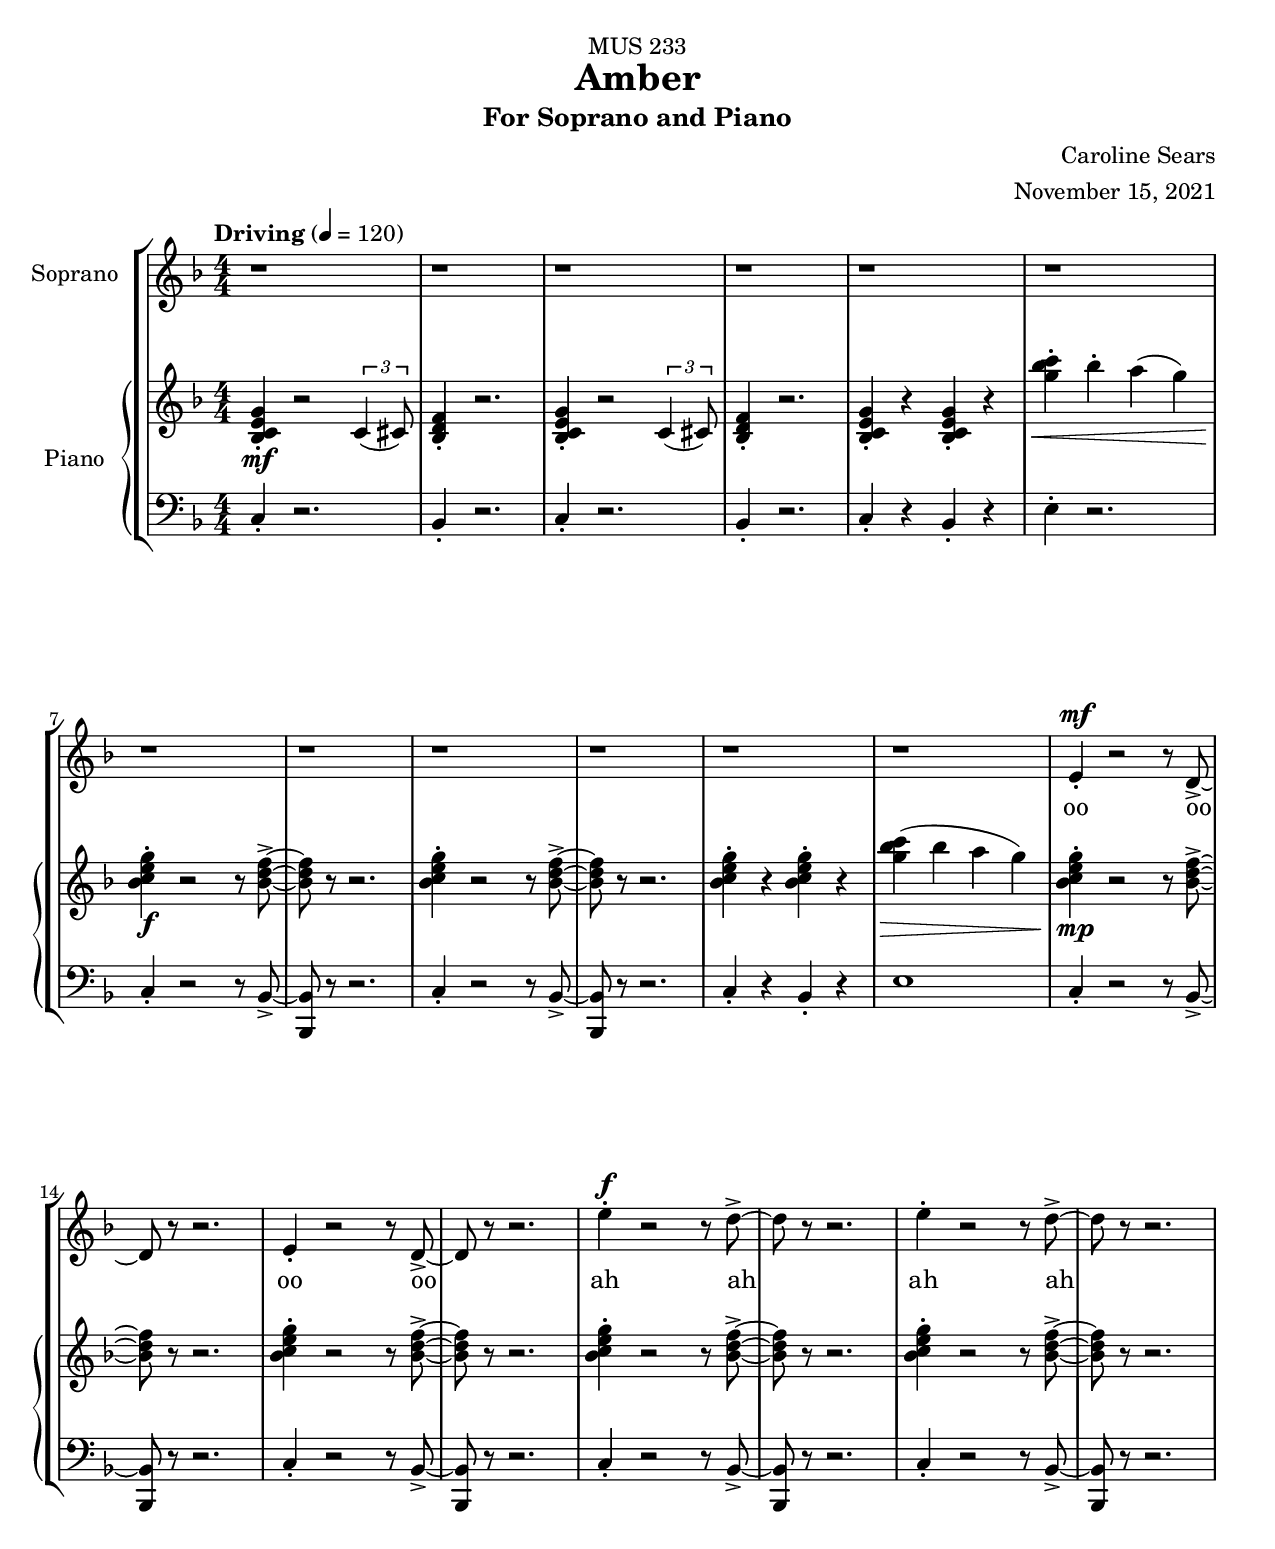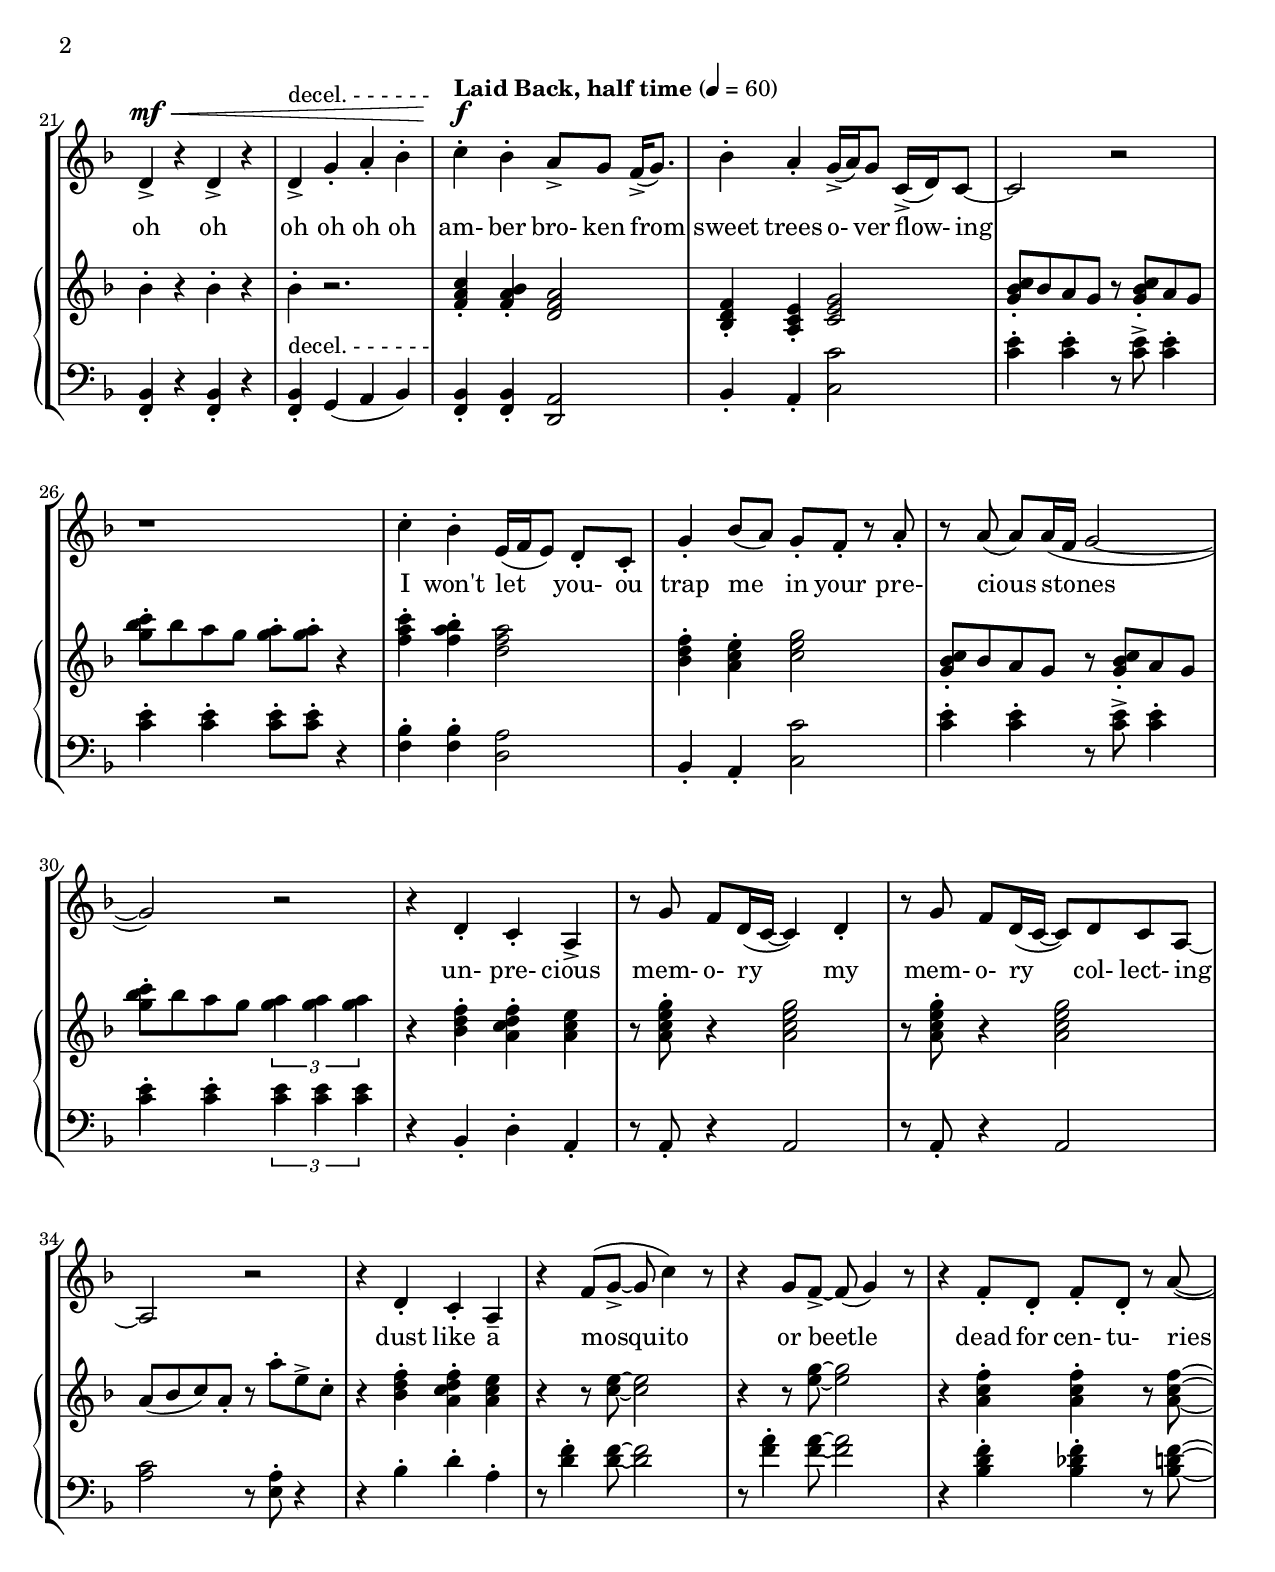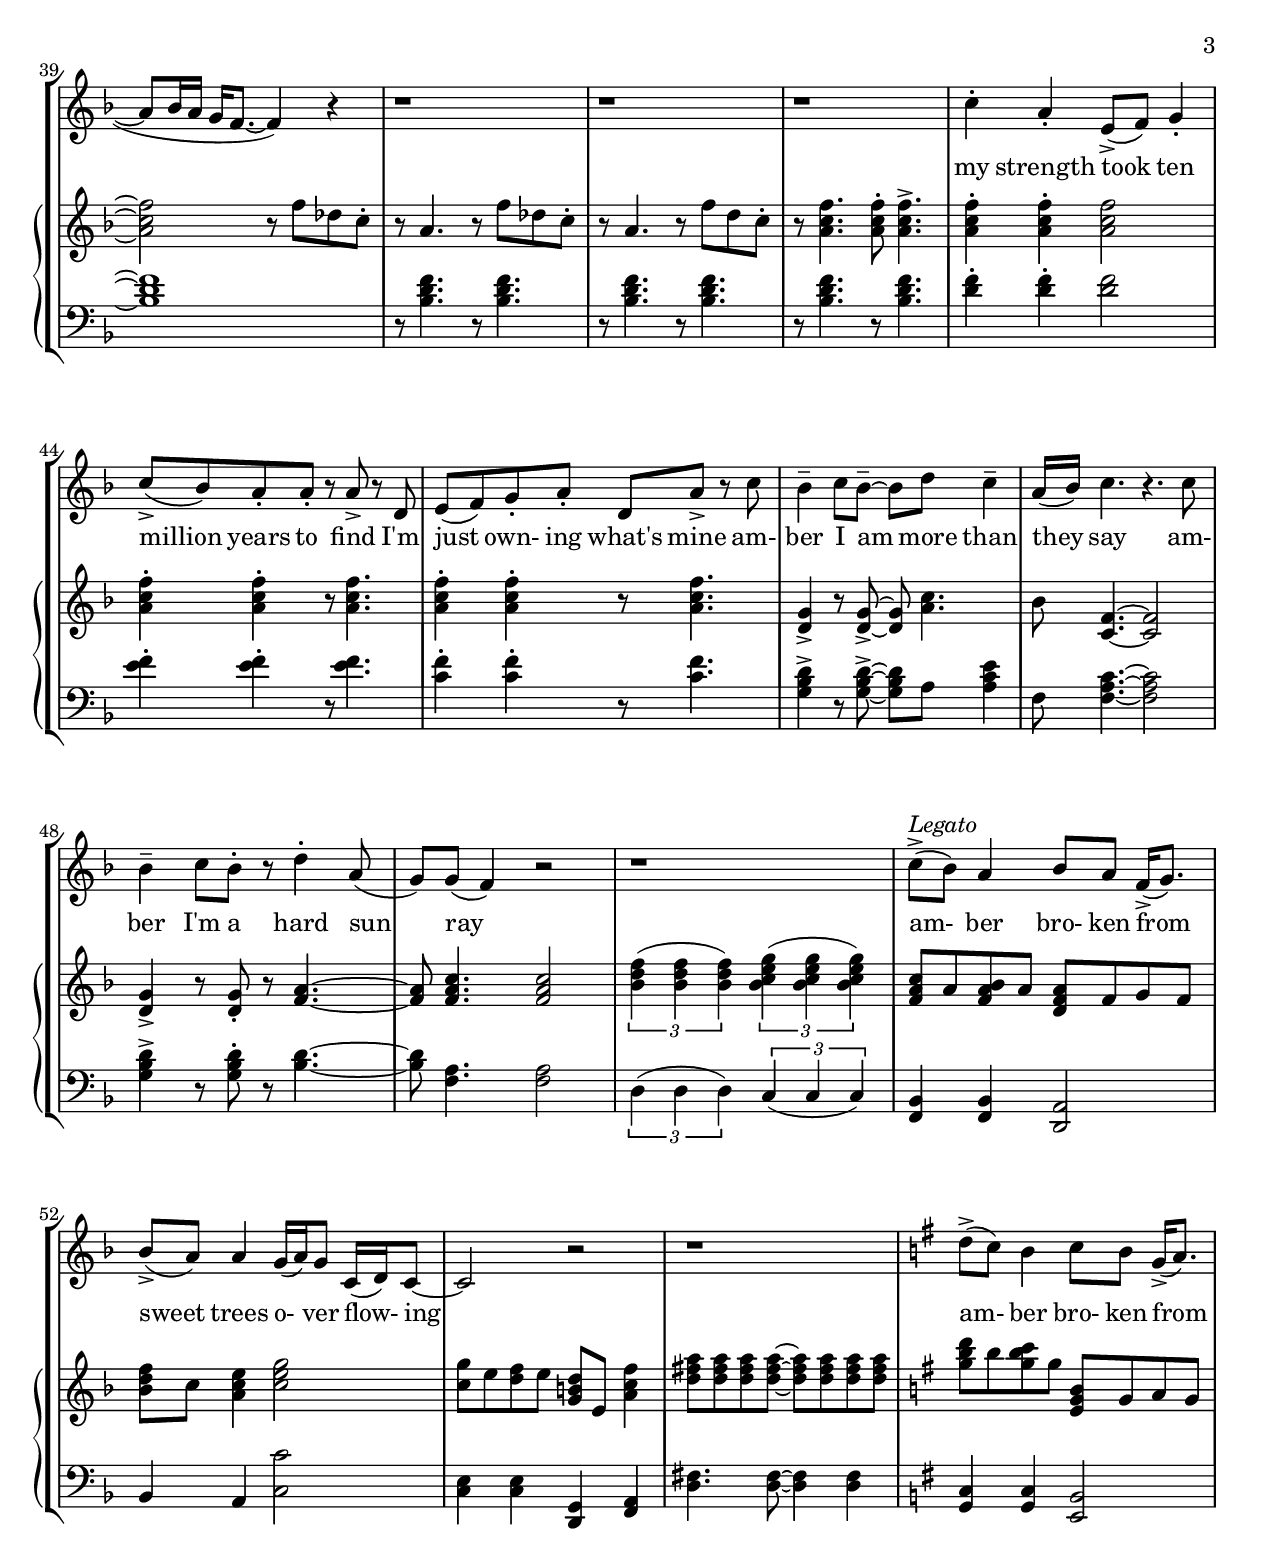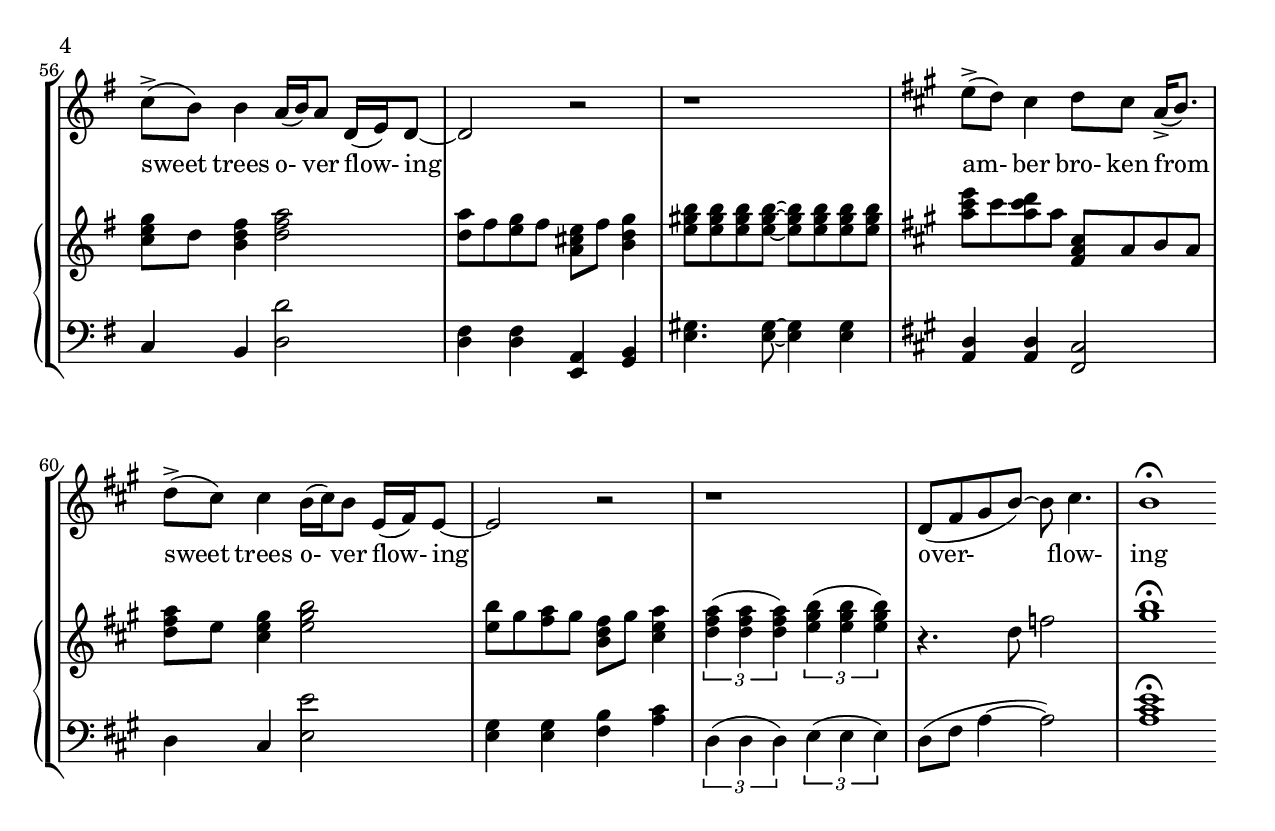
%%%%%%%%%%%%%%%%%%%% Header + Paper Dimensions %%%%%%%%%%%%%%%%%%%%
\header {
  title = "Amber"
    subtitle = "For Soprano and Piano"
    dedication = "MUS 233"
    composer = "Caroline Sears"
    arranger = "November 15, 2021"
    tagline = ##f

}
\paper {
  #(set-paper-size "ansi a")
  #(define top-margin (* 0.75 in))
}

%%%%%%%%%%%%%%%%%%%% Musical/Lyrical Content %%%%%%%%%%%%%%%%%%%%%%%%%%

%%%%% VOICE PART %%%%%%%%%%%
theNotes = \relative c'' {
    \set Staff.midiInstrument = "flute"
    \key f \major % C mixolydian
    \numericTimeSignature \time 4/4
    \tempo "Driving" 4 = 120
    \dynamicUp

    %%Intro %%
    r1 | r1 |r1 | r1 | r1 | r1 | r1 | r1 | r1 | r1 | r1 | r1 |
    e,4\staccato\mf r2 r8 d8\accent~ |d8 r8 r2. |e4\staccato r2 r8 d8\accent~ |d8 r8 r2. 
    e'4\staccato\f r2 r8 d8\accent~ |d8 r8 r2. |e4\staccato r2 r8 d8\accent~ |d8 r8 r2. 
    d,4\accent\mf\< r4 d4\accent r4| d4\accent^\markup{"decel. - - - - - -"}  g4\staccato a4\staccato bes\staccato |


    %% Verse 1 %%

    %bar 23%
    \tempo "Laid Back, half time" 4 = 60
    c4\staccato\!\f bes4\staccato  a8\accent g8 f16\accent (g8.) | bes4\staccato  a\staccato g16\accent (a16) g8 c,16\accent (d16) c8~ |
    c2 r2 | r1 |
    %bar 27%
     c'4\staccato bes4\staccato  e,16 (f16 e8)  d8\staccato c8\staccato | g'4\staccato bes8 (a) g8\staccato f8\staccato r8 a8\staccato |
    r8 a8 (a) a16 (f16 g2~ | g2) r2 |
    %bar 31%
    r4 d4\staccato c4\staccato a\accent |r8 g'8 f d16 (c16~c4) d4\staccato | r8 g8 f d16 (c16~c8) d8 c8 a~ |a2 r2 |
    %bar 35%
    r4 d4\staccato c4\staccato a4\tenuto | r4 f'8 (g8\accent~g8 c4) r8 | r4 g8 f8\accent~f8 (g4) r8 | r4 f8\staccato d\staccato f\staccato d\staccato r8 a'8(~a8 bes16  a16 
    g f8.~f4)  r4|
    %bar40
     r1 |r1| r1 |
     %bar 43
    c'4\staccato a\staccato e8\accent (f8) g4\staccato | c8\accent (bes) a8\staccato a8\staccato r8 a\accent r8 d,8 |
    e8 (f) g8\staccato a8\staccato  d,8 a'8\accent r8 c8| bes4\tenuto c8 bes8\tenuto~bes8 d8 c4\tenuto| a16 (bes) c4. r4. c8|
    %bar 48
    bes4\tenuto c8 bes8\staccato r8 d4\staccato a8 (g8) g8 (f4) r2 | r1 |
    %bar 50
    c'8\accent^\markup{\italic{"Legato"}} (bes8)  a4 bes8 a8 f16\accent (g8.) | bes8\accent (a8) a4 g16 (a16) g8 c,16 (d16) c8~ |
    c2 r2 | r1 |
    %bar 54
    \key g \major
    d'8\accent (c8)  b4 c8 b8 g16\accent (a8.) | c8\accent (b8) b4 a16 (b16) a8 d,16 (e16) d8~ |
    d2 r2 | r1 |
    \key a \major
    %bar 58
    e'8\accent (d8)  cis4 d8 cis8 a16\accent (b8.) | d8\accent (cis8) cis4 b16 (cis16) b8 e,16 (fis16) e8~ |
    e2 r2 | r1 |
    %bar 62
    d8 (fis gis b)~b8 cis4.|b1\fermata \bar ".|"






    %% Verse 2 %%

    %% Breakdown %%

    %% Verse 3? %%

    %% End %%
    
  }

theWords =  \lyricmode {
      %% Intro %%%
      oo oo oo oo
      ah ah ah ah
      oh oh oh oh oh oh
      %% Verse 1%%%
      am- ber bro- ken from
      sweet trees o- ver flow- ing
      I won't let you- _ou  trap me
      in your pre- cious stones_
      un- pre- cious mem- o- ry my
      mem- o- ry col- lect- ing
      dust like a mosquito or beetle
      dead for cen- tu- ries
      my strength took ten million
      years to find
      I'm just own- ing what's mine
      am- ber I am more than they say
      am- ber I'm a hard sun ray 

      am- ber bro- ken from
      sweet trees o- ver flow- ing

      am- ber bro- ken from
      sweet trees o- ver flow- ing

      am- ber bro- ken from
      sweet trees o- ver flow- ing

      over- flow- ing



  }

%%%%%% PIANO PART %%%%%%%%%%
righthand =\relative c' {
    \key f \major
    \numericTimeSignature \time 4/4

    %%%%%%%% INTRO %%%%%%%%
    \tempo "Driving" 4 = 120
    <bes c e g>4\staccato\mf r2 \tuplet 3/2 {c4 (cis8)} | <bes d f>4\staccato r2.|
    <bes c e g>4\staccato r2 \tuplet 3/2 {c4 (cis8)} | <bes d f>4\staccato r2.|
    <bes c e g>4\staccato r4 <bes c e g>4\staccato r4|
    <g'' bes c>4\staccato\< bes\staccato a (g) |
    <bes, c e g>4\staccato\!\f r2 r8 <bes d f>8\accent~|<bes d f>8 r8 r2. |
    <bes c e g>4\staccato r2 r8 <bes d f>8\accent~|<bes d f>8 r8 r2. |
    <bes c e g>4\staccato r4 <bes c e g>4\staccato r4|
    <g' bes c>4\> (bes a g) |
    <bes, c e g>4\!\mp\staccato r2 r8 <bes d f>8\accent~|<bes d f>8 r8 r2. |
    <bes c e g>4\staccato r2 r8 <bes d f>8\accent~|<bes d f>8 r8 r2. |
    <bes c e g>4\staccato r2 r8 <bes d f>8\accent~|<bes d f>8 r8 r2. |
    <bes c e g>4\staccato r2 r8 <bes d f>8\accent~|<bes d f>8 r8 r2. |
    bes4\staccato r4 bes4\staccato r4 | bes4\staccato r2. | 
    

    
    %%%% VERSE 1 %%%%%%%%
    \tempo "Laid Back, half time" 4 = 60

    %bar 23%
    <f a c>4\staccato <f a bes>\staccato <d f a>2 | <bes d f>4\staccato <a c e>4\staccato  <c e g>2 |
    <g' bes c>8\staccato  bes  a g r8 <g bes c>8\staccato a g | <g' bes c>8\staccato  bes  a g <g a>8\staccato <g a>8\staccato r4|
    %bar 27%
    <f a c>4\staccato <f a bes>\staccato <d f a>2 | <bes d f>4\staccato <a c e>4\staccato  <c e g>2 |
    <g bes c>8\staccato  bes  a g r8 <g bes c>8\staccato a g | <g' bes c>8\staccato  bes  a g \tuplet 3/2 {<g a>4 <g a>4 <g a>4 } |
    %bar 31%
    r4 <bes, d f>4\staccato <a c d f>4\staccato <a c e> | r8 <a c e g>\staccato r4 <a c e g>2 |  r8 <a c e g>\staccato r4 <a c e g>2 | 
    %bar 34%
    a8 (bes c) a\staccato r8 a'\staccato e\accent c\staccato |r4 <bes d f>4\staccato <a c d f>4\staccato <a c e> |
    r4 r8 <c e>8~<c e>2 | r4 r8 <e g>8~<e g>2 | r4 <a, c f>4\staccato <a c f>4\staccato r8 <a c f>8~| <a c f>2 r8 f'8 des c\staccato|
    %bar 40
    r8 a4. r8 f'8 des c\staccato | r8 a4. r8 f'8 d c\staccato | r8 <a c f>4. <a c f>8\staccato <a c f>4.\accent  |
    <a c f>4\staccato <a c f>4\staccato <a c f>2 |<a c f>4\staccato <a c f>4\staccato r8<a c f>4.| 
    %bar45
    <a c f>4\staccato <a c f>4\staccato r8<a c f>4.| <g d>4\accent r8 <g d>\accent~<g d>8 <a c>4. |
    bes8 <f c>4.~<f c>2 |<g d>4\accent r8 <g d>\staccato r8 <f a>4.~| <f a>8 <f a c>4. <f a c>2 |
    %bar 50
    \tuplet 3/2 {<bes d f>4 (<bes d f>4 <bes d f>4)} \tuplet 3/2 { <bes c e g>4 (<bes c e g>4 <bes c e g>4)} |
    %bar 51
    <f a c>8 a8 <f a bes>8 a8 <d, f a>8 f8 g8 f | <bes d f>8 c8 <a c e>4 <c e g>2 |
    <c g'>8 e8 <d f>8 e8 <g, b d > e8 <a c f>4 | <d fis a>8 <d fis a>8 <d fis a>8 <d fis a>8~<d fis a>8 <d fis a>8 <d fis a>8 <d fis a>8 |
    %bar 55
    \key g \major
    <g b d>8 b8 <g b c>8 g8 <e, g b>8 g8 a8 g | <c e g>8 d8 <b d fis>4 <d fis a>2 |
    <d a'>8 fis8 <e g>8 fis8 <a, cis e > fis'8 <b, d g>4 | <e gis b>8 <e gis b>8 <e gis b>8 <e gis b>8~<e gis b>8<e gis b>8 <e gis b>8 <e gis b>8|

    \key a \major 
    <a cis e>8 cis8 <a cis d>8 a8 <fis, a cis>8 a8 b8 a | <d fis a>8 e8 <cis e gis>4 <e gis b>2 |
    <e b'>8 gis8 <fis a>8 gis8 <b, d fis > gis'8 <cis, e a>4 |\tuplet 3/2 {<d fis a>4 (<d fis a>4 <d fis a>4)} \tuplet 3/2 { <e gis b>4 (<e gis b>4 <e gis b>4)} |
    r4. d8 f2 | <gis b>1\fermata \bar ".|"
    



  }

lefthand = \relative c {
    \key f \major
    \numericTimeSignature \time 4/4
    \clef "bass"

    %%%%%%%% INTRO %%%%%%%%
    \tempo "Driving" 4 = 120
    c4\staccato r2.|bes4\staccato r2. |
    c4\staccato r2.|bes4\staccato r2. |
    c4\staccato r4 bes4\staccato r4|
    e4\staccato r2.|
    c4\staccato r2 r8 bes8~\accent|<bes bes,>8 r8 r2. |
    c4\staccato r2 r8 bes8~\accent|<bes bes,>8 r8 r2. |
    c4\staccato r4 bes4\staccato r4|
    e1|
    c4\staccato r2 r8 bes8~\accent|<bes bes,>8 r8 r2. |
    c4\staccato r2 r8 bes8~\accent|<bes bes,>8 r8 r2. |
    c4\staccato r2 r8 bes8~\accent|<bes bes,>8 r8 r2. |
    c4\staccato r2 r8 bes8~\accent|<bes bes,>8 r8 r2. |
    <bes f>4\staccato r4 <bes f>4\staccato r4 |
    <bes f>4\staccato^\markup{"decel. - - - - - -"} g4 (a bes) |

    %%%%% VERSE 1 %%%%%%%%%%
    \tempo "Laid Back, half time" 4 = 60

    %bar 23%
    <f bes>4\staccato <f bes>4\staccato <d a'>2 | bes'4\staccato a4\staccato <c c'>2| 
    <c' e>4\staccato <c e>\staccato r8 <c e>\accent <c e>4\staccato  |
     <c e>4\staccato <c e>\staccato <c e>8\staccato <c e>8\staccato r4 |
     %bar 27%
     <f, bes>4\staccato <f bes>4\staccato <d a'>2 | bes4\staccato a4\staccato <c c'>2|
     <c' e>4\staccato <c e>\staccato r8 <c e>\accent <c e>4\staccato  |
     <c e>4\staccato <c e>\staccato \tuplet 3/2 {<c e>4 <c e>4 <c e>4}  |
     %bar 31%
      r4 bes,4\staccato d\staccato a\staccato | r8 a8\staccato r4 a2 |r8 a8\staccato r4 a2 |
      %bar 34%
      <a' c>\2 r8 <a e>8\staccato r4 | r4 bes4\staccato d\staccato a\staccato |
      r8 <d f>4\staccato <d f>8~ <d f>2 | r8 <f a>4\staccato <f a>8~<f a>2 |
      %bar 38
      r4 <bes, d f>4\staccato <bes des f>4\staccato r8 <bes d f>8~|
      <bes d f>1 | r8 <bes d f>4. r8 <bes d f>4. |  r8 <bes d f>4. r8 <bes d f>4. |r8 <bes d f>4. r8 <bes d f>4. |
      %bar 43
      <d f>4\staccato <d f>\staccato <d f>2 | <e f>4\staccato <e f>\staccato r8 <e f>4.|
      <c f>4\staccato <c f>4\staccato r8 <c f>4. |
      %bar 46
      <g bes d>4\accent r8 <g bes d>8\accent~<g bes d>8 a8 <a c e>4 | f8 <f a c>4.~<f a c>2 | <g bes d>4\accent r8 <g bes d>8\staccato r8 <bes d >4.~|
      <bes d >8 <f a>4. <f a>2 |
      %bar 50
      \tuplet 3/2 {d4 (d d)} \tuplet 3/2 {c4 (c4 c)} |
      %bar 51
      <f, bes>4  < f bes>4 <d a' >2 | bes'4 a4 <c c'>2 |
      <c e>4 <c e>4 <g d>4 <a f>4| <d fis>4. <d fis>8~<d fis>4 <d fis> |
      %bar 55
      \key g \major
      <g, c>4  < g c>4 <e b' >2 | c'4 b4 <d d'>2 |
      <d fis>4 <d fis>4 <a e>4 <b g>4| <e gis>4. <e gis>8~<e gis>4 <e gis> |
      %bar 59
      \key a \major
      <a, d>4  < a d>4 <fis cis' >2 | d'4 cis4 <e e'>2 |
      <e gis>4 <e gis>4 <fis b>4 <a cis>4|\tuplet 3/2 {d,4 (d d)} \tuplet 3/2 {e4 (e4 e)}  |
      d8 ( fis a4~a2 ) | <a cis e>1\fermata \bar ".|"
    
  }

%%%%%%%%%%%%%%%%%%%%%%% Score Setup %%%%%%%%%%%%%%%%%%%%%%%%%%%%%%%%%%%
\score {
\new StaffGroup <<
  \new Staff \with {instrumentName = "Soprano" 
    %shortInstrumentName = #"Sop. "
    }
  \new Voice = vocals \theNotes
  \new Lyrics \lyricsto vocals \theWords
  

  \new PianoStaff \with { instrumentName = "Piano" 
    %shortInstrumentName = #"Pno. "
    }
  <<
    \new Staff = "upper" \righthand
    \new Staff = "lower" \lefthand
  >>
>>

  \layout {}
  \midi {}
}